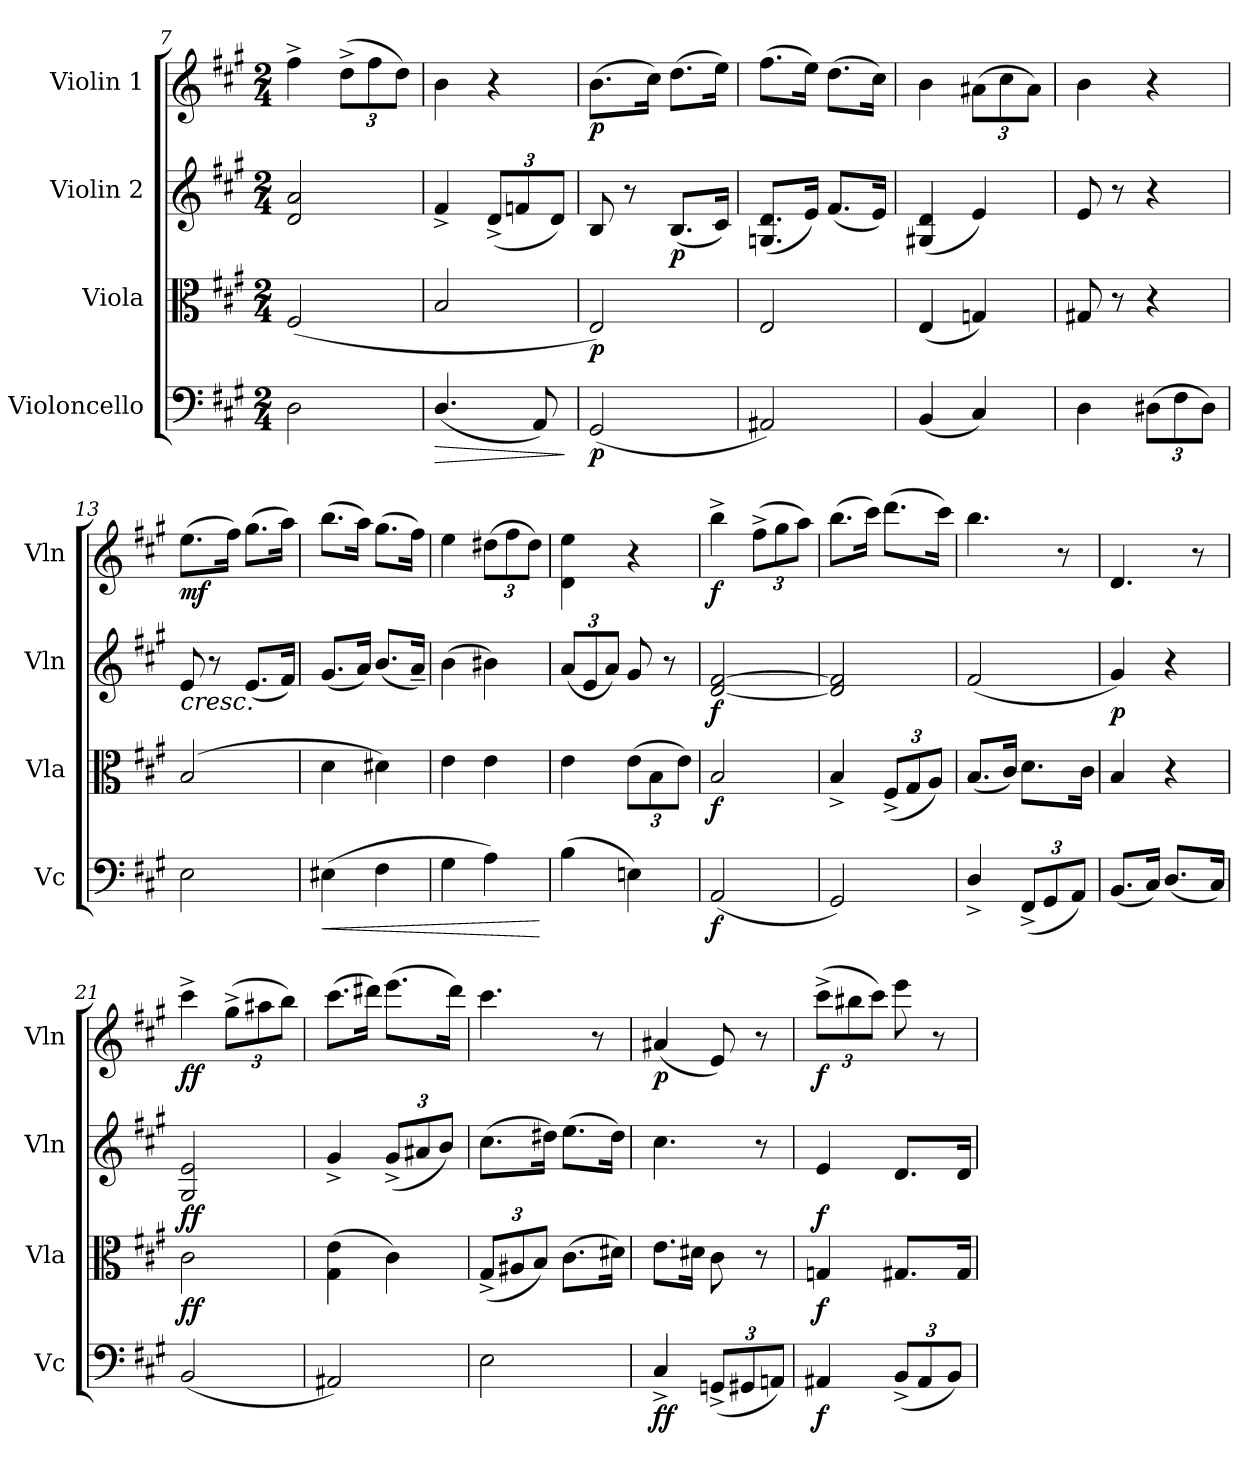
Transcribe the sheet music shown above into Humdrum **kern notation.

**kern	**dynam	**kern	**dynam	**kern	**dynam	**kern	**dynam
*part4	*part4	*part3	*part3	*part2	*part2	*part1	*part1
*staff4	*staff4	*staff3	*staff3	*staff2	*staff2	*staff1	*staff1
*I"Violoncello	*	*I"Viola	*	*I"Violin 2	*	*I"Violin 1	*
*I'Vc	*	*I'Vla	*	*I'Vln	*	*I'Vln	*
*clefF4	*	*clefC3	*	*clefG2	*	*clefG2	*
*k[f#c#g#]	*	*k[f#c#g#]	*	*k[f#c#g#]	*	*k[f#c#g#]	*
*M2/4	*	*M2/4	*	*M2/4	*	*M2/4	*
=7	=7	=7	=7	=7	=7	=7	=7
2D\	.	(<2F#/	.	2d/ 2a/	.	4ff#^\	.
*	*	*	*	*	*	*Xbrackettup	*
.	.	.	.	.	.	(12dd^\L	.
.	.	.	.	.	.	12ff#\	.
.	.	.	.	.	.	12dd\J)	.
=8	=8	=8	=8	=8	=8	=8	=8
!	!LO:HP:b	!	!	!	!	!	!
(<4.D/	>	2B/	.	4f#^/	.	4b\	.
*	*	*	*	*Xbrackettup	*	*	*
.	.	.	.	(12d^/L	.	4r	.
.	.	.	.	12fn/	.	.	.
8AA/)	.	.	.	.	.	.	.
.	.	.	.	12d/J)	.	.	.
.	]	.	.	.	.	.	.
=9	=9	=9	=9	=9	=9	=9	=9
!	!LO:DY:b	!	!LO:DY:b	!	!	!	!LO:DY:b
(<2GG#/	p	2E/)	p	8B/	.	(8.b\L	p
.	.	.	.	8r	.	.	.
.	.	.	.	.	.	16cc#\Jk)	.
!	!	!	!	!	!LO:DY:b	!	!
.	.	.	.	(<8.B/L	p	(8.dd\L	.
.	.	.	.	16c#/Jk)	.	16ee\Jk)	.
!!LO:LB:g=z
=10	=10	=10	=10	=10	=10	=10	=10
2AA#X/)	.	2E/	.	(<8.Gn/ 8.d/L	.	(8.ff#\L	.
.	.	.	.	16e/Jk)	.	16ee\Jk)	.
.	.	.	.	(<8.f#/L	.	(8.dd\L	.
.	.	.	.	16e/Jk)	.	16cc#\Jk)	.
=11	=11	=11	=11	=11	=11	=11	=11
(<4BB/	.	(<4E/	.	(<4G#X/ 4d/	.	4b\	.
4C#/)	.	4Gn/)	.	4e/)	.	(12a#X\L	.
.	.	.	.	.	.	12cc#\	.
.	.	.	.	.	.	12a#\J)	.
!!LO:LB:g=z
=12	=12	=12	=12	=12	=12	=12	=12
4D\	.	8G#X/	.	8e/	.	4b\	.
.	.	8r	.	8r	.	.	.
*Xbrackettup	*	*	*	*	*	*	*
(>12D#X\L	.	4r	.	4r	.	4r	.
12F#\	.	.	.	.	.	.	.
12D#\J)	.	.	.	.	.	.	.
=13	=13	=13	=13	=13	=13	=13	=13
!	!	!	!	!LO:TX:b:i:t=cresc.	!	!	!
!	!	!	!	!	!	!	!LO:DY:b
2E\	.	(>2B/	.	8e/	.	(8.ee\L	mf
.	.	.	.	8r	.	.	.
.	.	.	.	.	.	16ff#\Jk)	.
.	.	.	.	(<8.e/L	.	(8.gg#\L	.
.	.	.	.	16f#/Jk)	.	16aa\Jk)	.
=14	=14	=14	=14	=14	=14	=14	=14
!	!LO:HP:b	!	!	!	!	!	!
(>4E#X\	<	4d\	.	(<8.g#/L	.	(8.bb\L	.
.	.	.	.	16a/Jk)	.	16aa\Jk)	.
4F#\	.	4d#X\)	.	(<8.b/L	.	(8.gg#\L	.
.	.	.	.	16a~/Jk)	.	16ff#\Jk)	.
=15	=15	=15	=15	=15	=15	=15	=15
4G#\	.	4e\	.	(4b\	.	4ee\	.
4A\)	.	4e\	.	4b#X\)	.	(12dd#X\L	.
.	.	.	.	.	.	12ff#\	.
.	.	.	.	.	.	12dd#\J)	.
.	[	.	.	.	.	.	.
=16	=16	=16	=16	=16	=16	=16	=16
(4B\	.	4e\	.	(12a/L	.	4d\ 4ee\	.
.	.	.	.	12e/	.	.	.
.	.	.	.	12a/J)	.	.	.
*	*	*Xbrackettup	*	*	*	*	*
4En\)	.	(>12e\L	.	8g#/	.	4r	.
.	.	12B\	.	.	.	.	.
.	.	.	.	8r	.	.	.
.	.	12e\J)	.	.	.	.	.
=17	=17	=17	=17	=17	=17	=17	=17
!	!LO:DY:b	!	!LO:DY:b	!	!LO:DY:b	!	!LO:DY:b
(<2AA/	f	2B/	f	[<2d/ [>2f#/	f	4bb^\	f
.	.	.	.	.	.	(12ff#^\L	.
.	.	.	.	.	.	12gg#\	.
.	.	.	.	.	.	12aa\J)	.
=18	=18	=18	=18	=18	=18	=18	=18
2GG#/)	.	4B^/	.	2d/] 2f#/]	.	(8.bb\L	.
.	.	.	.	.	.	16ccc#\Jk)	.
.	.	(12F#^/L	.	.	.	(8.ddd\L	.
.	.	12G#/	.	.	.	.	.
.	.	12A/J)	.	.	.	.	.
.	.	.	.	.	.	16ccc#\Jk)	.
=19	=19	=19	=19	=19	=19	=19	=19
4D^/	.	(8.B/L	.	(<2f#/	.	4.bb\	.
.	.	16c#/Jk)	.	.	.	.	.
(<12FF#^/L	.	8.d\L	.	.	.	.	.
12GG#/	.	.	.	.	.	.	.
.	.	.	.	.	.	8r	.
12AA/J)	.	.	.	.	.	.	.
.	.	16c#\Jk	.	.	.	.	.
=20	=20	=20	=20	=20	=20	=20	=20
!	!	!	!	!	!LO:DY:b	!	!
(<8.BB/L	.	4B/	.	4g#/)	p	4.d/	.
16C#/Jk)	.	.	.	.	.	.	.
(<8.D/L	.	4r	.	4r	.	.	.
.	.	.	.	.	.	8r	.
16C#/Jk)	.	.	.	.	.	.	.
!!LO:LB:g=z
=21	=21	=21	=21	=21	=21	=21	=21
!	!	!	!LO:DY:b	!	!LO:DY:b	!	!LO:DY:b
(<2BB/	.	2c#\	ff	2G#/ 2e/	ff	4ccc#^\	ff
.	.	.	.	.	.	(12gg#^\L	.
.	.	.	.	.	.	12aa#X\	.
.	.	.	.	.	.	12bb\J)	.
=22	=22	=22	=22	=22	=22	=22	=22
2AA#X/)	.	(4G#\ 4e\	.	4g#^/	.	(8.ccc#\L	.
.	.	.	.	.	.	16ddd#X\Jk)	.
.	.	4c#\)	.	(12g#^/L	.	(8.eee\L	.
.	.	.	.	12a#X/	.	.	.
.	.	.	.	12b/J)	.	.	.
.	.	.	.	.	.	16ddd#\Jk)	.
!!LO:LB:g=z
=23	=23	=23	=23	=23	=23	=23	=23
2E\	.	(12G#^/L	.	(>8.cc#\L	.	4.ccc#\	.
.	.	12A#X/	.	.	.	.	.
.	.	12B/J)	.	.	.	.	.
.	.	.	.	16dd#X\Jk)	.	.	.
.	.	(8.c#\L	.	(>8.ee\L	.	.	.
.	.	.	.	.	.	8r	.
.	.	16d#X\Jk)	.	16dd#\Jk)	.	.	.
=24	=24	=24	=24	=24	=24	=24	=24
!	!LO:DY:b	!	!	!	!	!	!LO:DY:b
4C#^/	ff	8.e\L	.	4.cc#\	.	(4a#X/	p
.	.	16d#X\Jk	.	.	.	.	.
(>12GGn^</L	.	8c#\	.	.	.	8e/)	.
12GG#X/	.	.	.	.	.	.	.
.	.	8r	.	8r	.	8r	.
12AAn/J)	.	.	.	.	.	.	.
=25	=25	=25	=25	=25	=25	=25	=25
!	!LO:DY:b	!	!LO:DY:b	!	!LO:DY:b	!	!LO:DY:b
4AA#X/	f	4Gn/	f	4e/	f	(12ccc#^\L	f
.	.	.	.	.	.	12bb#X\	.
.	.	.	.	.	.	12ccc#\J)	.
(12BB^/L	.	8.G#X/L	.	8.d/L	.	8eee\	.
12AA#/	.	.	.	.	.	.	.
.	.	.	.	.	.	8r	.
12BB/J)	.	.	.	.	.	.	.
.	.	16G#/Jk	.	16d/Jk	.	.	.
=	=	=	=	=	=	=	=
*-	*-	*-	*-	*-	*-	*-	*-
